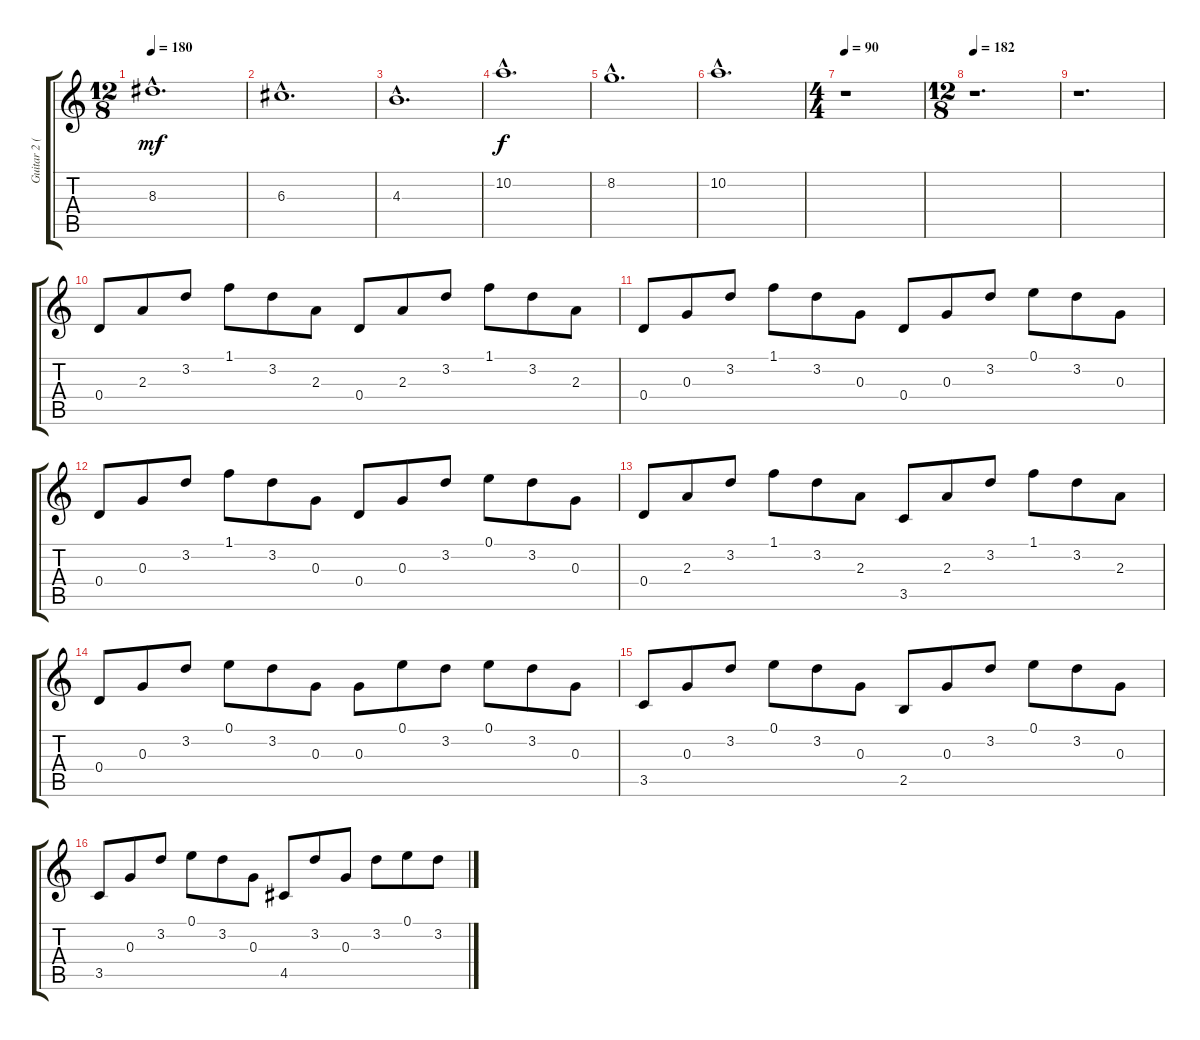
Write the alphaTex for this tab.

\track ("Guitar 2 (Jeff Young)" "Guitar 2 (") {instrument distortionguitar}
\staff {score tabs}
\tuning (E4 B3 G3 D3 A2 E2) {hide}
\ts (12 8)
\tempo 180
\tempo 182
\tempo 180
\clef g2
\ks c
8.3{hac}.1{d dy mf instrument distortionguitar} |
6.3{hac}.1{d} |
4.3{hac}.1{d} |
10.2{hac}.1{d dy f} |
8.2{hac}.1{d} |
10.2{hac}.1{d} |
\ts (4 4)
\tempo 90
r.1 |
\ts (12 8)
\tempo 182
r.1{d} |
r.1{d} |
0.4.8{instrument electricguitarclean} 2.3.8 3.2.8 1.1.8 3.2.8 2.3.8 0.4.8 2.3.8 3.2.8 1.1.8 3.2.8 2.3.8 |
0.4.8 0.3.8 3.2.8 1.1.8 3.2.8 0.3.8 0.4.8 0.3.8 3.2.8 0.1.8 3.2.8 0.3.8 |
0.4.8 0.3.8 3.2.8 1.1.8 3.2.8 0.3.8 0.4.8 0.3.8 3.2.8 0.1.8 3.2.8 0.3.8 |
0.4.8 2.3.8 3.2.8 1.1.8 3.2.8 2.3.8 3.5.8 2.3.8 3.2.8 1.1.8 3.2.8 2.3.8 |
0.4.8 0.3.8 3.2.8 0.1.8 3.2.8 0.3.8 0.3.8 0.1.8 3.2.8 0.1.8 3.2.8 0.3.8 |
3.5.8 0.3.8 3.2.8 0.1.8 3.2.8 0.3.8 2.5.8 0.3.8 3.2.8 0.1.8 3.2.8 0.3.8 |
3.5.8 0.3.8 3.2.8 0.1.8 3.2.8 0.3.8 4.5.8 3.2.8 0.3.8 3.2.8 0.1.8 3.2.8
